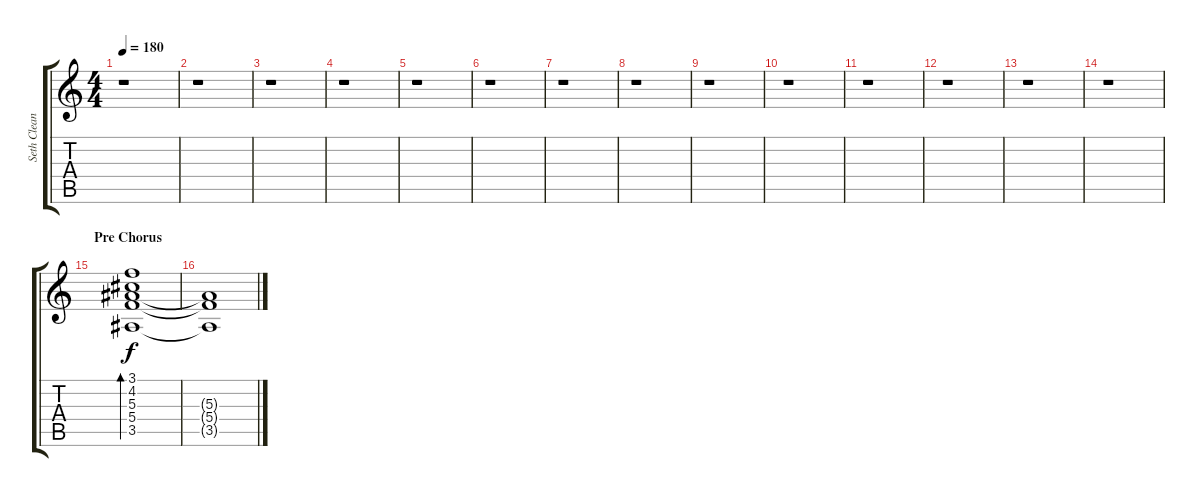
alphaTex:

\track ("Seth Clean" "Seth Clean") {instrument electricguitarjazz}
\staff {score tabs}
\tuning (D4 A3 F3 C3 G2 C2) {hide}
\ts (4 4)
\tempo 180
\clef g2
\ks c
r.1{dy f} |
r.1 |
r.1 |
r.1 |
r.1 |
r.1 |
r.1 |
r.1 |
r.1 |
r.1 |
r.1 |
r.1 |
r.1 |
r.1 |
\section ("" "Pre Chorus")
(3.1 4.2 5.3 5.4 3.5).1{bd 60} |
(5.3{t} 5.4{t} 3.5{t}).1
